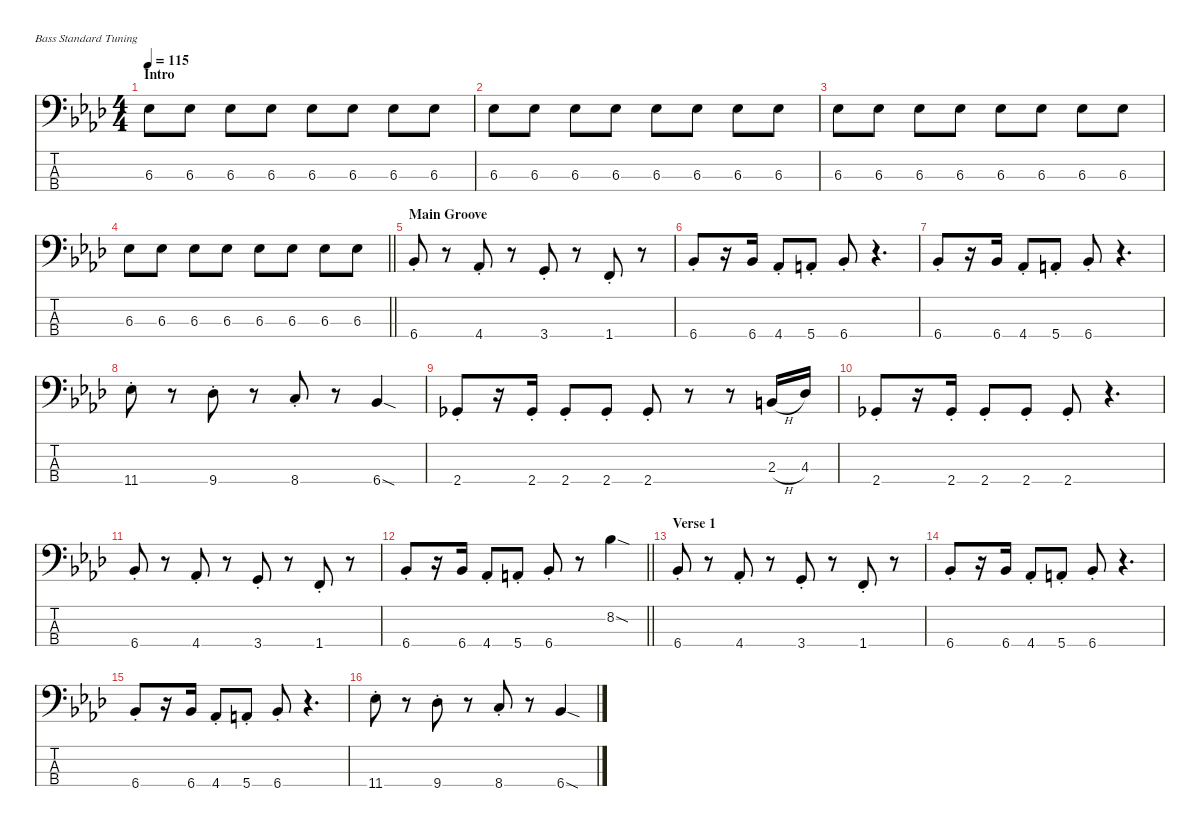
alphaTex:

\defaultSystemsLayout 4
\hideDynamics
\bracketExtendMode nobrackets
\singleTrackTrackNamePolicy hidden
\multiTrackTrackNamePolicy hidden
\firstSystemTrackNameMode fullname
\firstSystemTrackNameOrientation horizontal
\otherSystemsTrackNameOrientation horizontal
\track ("Bass" "el.bs.") {instrument electricbasspick}
\staff {score tabs}
\tuning (G2 D2 A1 E1)
\ts (4 4)
\section ("" "Intro")
\tempo 115
\clef f4
\ks ab
6.3{acc b}.8{dy f instrument electricbasspick beam Down} 6.3{acc b}.8{beam Down} 6.3{acc b}.8{beam Down} 6.3{acc b}.8{beam Down} 6.3{acc b}.8{beam Down} 6.3{acc b}.8{beam Down} 6.3{acc b}.8{beam Down} 6.3{acc b}.8{beam Down} |
6.3{acc b}.8{beam Down} 6.3{acc b}.8{beam Down} 6.3{acc b}.8{beam Down} 6.3{acc b}.8{beam Down} 6.3{acc b}.8{beam Down} 6.3{acc b}.8{beam Down} 6.3{acc b}.8{beam Down} 6.3{acc b}.8{beam Down} |
6.3{acc b}.8{beam Down} 6.3{acc b}.8{beam Down} 6.3{acc b}.8{beam Down} 6.3{acc b}.8{beam Down} 6.3{acc b}.8{beam Down} 6.3{acc b}.8{beam Down} 6.3{acc b}.8{beam Down} 6.3{acc b}.8{beam Down} |
\barLineRight lightlight
6.3{acc b}.8{beam Down} 6.3{acc b}.8{beam Down} 6.3{acc b}.8{beam Down} 6.3{acc b}.8{beam Down} 6.3{acc b}.8{beam Down} 6.3{acc b}.8{beam Down} 6.3{acc b}.8{beam Down} 6.3{acc b}.8{beam Down} |
\section ("" "Main Groove")
6.4{st acc b}.8{beam Up} r.8{beam Up} 4.4{st acc b}.8{beam Up} r.8{beam Up} 3.4{st acc forcenatural}.8{beam Up} r.8{beam Up} 1.4{st acc forcenatural}.8{beam Up} r.8{beam Up} |
6.4{st acc b}.8{beam Up} r.16{beam Up} 6.4{acc b}.16{beam Up} 4.4{st acc b}.8{beam Up} 5.4{st acc forcenatural}.8{beam Up} 6.4{st acc b}.8{beam Up} r.4{d beam Up} |
6.4{st acc b}.8{beam Up} r.16{beam Up} 6.4{acc b}.16{beam Up} 4.4{st acc b}.8{beam Up} 5.4{st acc forcenatural}.8{beam Up} 6.4{st acc b}.8{beam Up} r.4{d beam Up} |
11.4{st acc b}.8{beam Down} r.8{beam Down} 9.4{st acc b}.8{beam Down} r.8{beam Down} 8.4{st acc forcenatural}.8{beam Up} r.8{beam Up} 6.4{sod acc b}.4{beam Up} |
2.4{st acc b}.8{beam Up} r.16{beam Up} 2.4{st acc b}.16{beam Up} 2.4{st acc b}.8{beam Up} 2.4{st acc b}.8{beam Up} 2.4{st acc b}.8{beam Up} r.8{beam Up} r.8{beam Up} 2.3{h acc forcenatural}.16{beam Up} 4.3{acc b}.16{beam Up} |
2.4{st acc b}.8{beam Up} r.16{beam Up} 2.4{st acc b}.16{beam Up} 2.4{st acc b}.8{beam Up} 2.4{st acc b}.8{beam Up} 2.4{st acc b}.8{beam Up} r.4{d beam Up} |
6.4{st acc b}.8{beam Up} r.8{beam Up} 4.4{st acc b}.8{beam Up} r.8{beam Up} 3.4{st acc forcenatural}.8{beam Up} r.8{beam Up} 1.4{st acc forcenatural}.8{beam Up} r.8{beam Up} |
\barLineRight lightlight
6.4{st acc b}.8{beam Up} r.16{beam Up} 6.4{acc b}.16{beam Up} 4.4{st acc b}.8{beam Up} 5.4{st acc forcenatural}.8{beam Up} 6.4{st acc b}.8{beam Up} r.8{beam Up} 8.2{sod acc b}.4{beam Down} |
\section ("" "Verse 1")
6.4{st acc b}.8{beam Up} r.8{beam Up} 4.4{st acc b}.8{beam Up} r.8{beam Up} 3.4{st acc forcenatural}.8{beam Up} r.8{beam Up} 1.4{st acc forcenatural}.8{beam Up} r.8{beam Up} |
6.4{st acc b}.8{beam Up} r.16{beam Up} 6.4{acc b}.16{beam Up} 4.4{st acc b}.8{beam Up} 5.4{st acc forcenatural}.8{beam Up} 6.4{st acc b}.8{beam Up} r.4{d beam Up} |
6.4{st acc b}.8{beam Up} r.16{beam Up} 6.4{acc b}.16{beam Up} 4.4{st acc b}.8{beam Up} 5.4{st acc forcenatural}.8{beam Up} 6.4{st acc b}.8{beam Up} r.4{d beam Up} |
11.4{st acc b}.8{beam Down} r.8{beam Down} 9.4{st acc b}.8{beam Down} r.8{beam Down} 8.4{st acc forcenatural}.8{beam Up} r.8{beam Up} 6.4{sod acc b}.4{beam Up}
